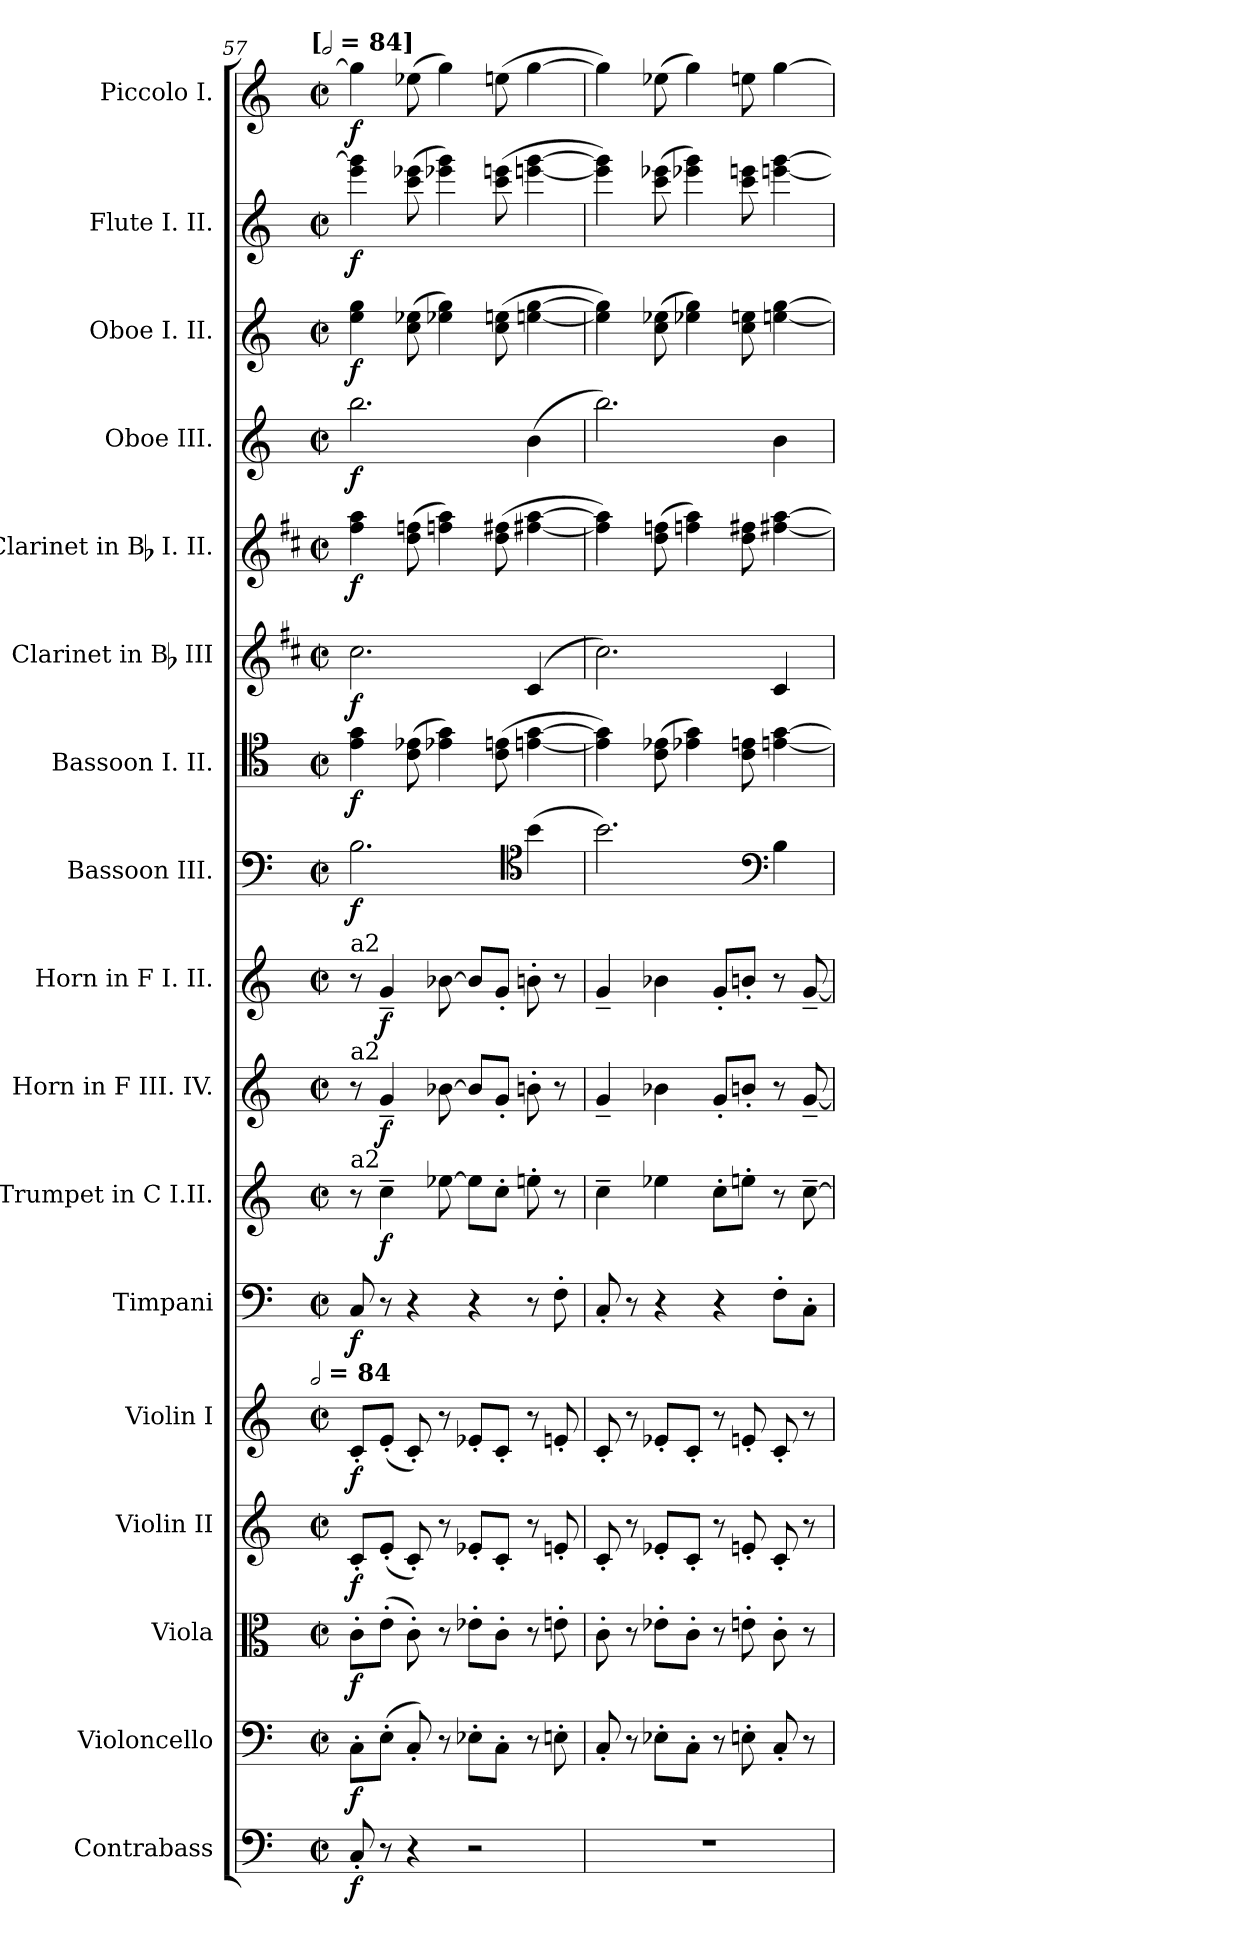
**kern	**dynam	**kern	**dynam	**kern	**dynam	**kern	**dynam	**kern	**dynam	**kern	**dynam	**kern	**dynam	**kern	**dynam	**kern	**dynam	**kern	**dynam	**kern	**dynam	**kern	**dynam	**kern	**dynam	**kern	**dynam	**kern	**dynam	**kern	**dynam	**kern	**dynam
*part17	*part17	*part16	*part16	*part15	*part15	*part14	*part14	*part13	*part13	*part12	*part12	*part11	*part11	*part10	*part10	*part9	*part9	*part8	*part8	*part7	*part7	*part6	*part6	*part5	*part5	*part4	*part4	*part3	*part3	*part2	*part2	*part1	*part1
*staff17	*staff17	*staff16	*staff16	*staff15	*staff15	*staff14	*staff14	*staff13	*staff13	*staff12	*staff12	*staff11	*staff11	*staff10	*staff10	*staff9	*staff9	*staff8	*staff8	*staff7	*staff7	*staff6	*staff6	*staff5	*staff5	*staff4	*staff4	*staff3	*staff3	*staff2	*staff2	*staff1	*staff1
*I"Contrabass	*	*I"Violoncello	*	*I"Viola	*	*I"Violin II	*	*I"Violin I	*	*I"Timpani	*	*I"Trumpet in C I.II.	*	*I"Horn in F III. IV.	*	*I"Horn in F I. II.	*	*I"Bassoon III.	*	*I"Bassoon I. II.	*	*I"Clarinet in Bb III	*	*I"Clarinet in Bb I. II.	*	*I"Oboe III.	*	*I"Oboe I. II.	*	*I"Flute I. II.	*	*I"Piccolo I.	*
*I'Cb.	*	*I'Vc.	*	*I'Vla.	*	*I'Vln. II	*	*I'Vln. I	*	*I'Timp.	*	*	*	*I'Hn.	*	*I'Hn.	*	*I'Bsn.	*	*I'Bsn.	*	*I'Cl.	*	*I'Cl.	*	*I'Ob.	*	*I'Ob.	*	*I'Fl.	*	*I'Picc.	*
*clefF4	*	*clefF4	*	*clefC3	*	*clefG2	*	*clefG2	*	*clefF4	*	*clefG2	*	*clefG2	*	*clefG2	*	*clefF4	*	*clefC4	*	*clefG2	*	*clefG2	*	*clefG2	*	*clefG2	*	*clefG2	*	*clefG2	*
*ITrd7c12	*	*	*	*	*	*	*	*	*	*	*	*	*	*ITrd4c7	*	*ITrd4c7	*	*	*	*	*	*ITrd1c2	*	*ITrd1c2	*	*	*	*	*	*	*	*ITrd-7c-12	*
*k[]	*	*k[]	*	*k[]	*	*k[]	*	*k[]	*	*k[]	*	*k[]	*	*k[b-]	*	*k[b-]	*	*k[]	*	*k[]	*	*k[]	*	*k[]	*	*k[]	*	*k[]	*	*k[]	*	*k[]	*
*C:	*	*C:	*	*C:	*	*C:	*	*C:	*	*C:	*	*C:	*	*F:	*	*F:	*	*C:	*	*C:	*	*C:	*	*C:	*	*C:	*	*C:	*	*C:	*	*C:	*
!!LO:TX:omd:t=[[half] = 84]
*M2/2	*	*M2/2	*	*M2/2	*	*M2/2	*	*M2/2	*	*M2/2	*	*M2/2	*	*M2/2	*	*M2/2	*	*M2/2	*	*M2/2	*	*M2/2	*	*M2/2	*	*M2/2	*	*M2/2	*	*M2/2	*	*M2/2	*
*met(c|)	*	*met(c|)	*	*met(c|)	*	*met(c|)	*	*met(c|)	*	*met(c|)	*	*met(c|)	*	*met(c|)	*	*met(c|)	*	*met(c|)	*	*met(c|)	*	*met(c|)	*	*met(c|)	*	*met(c|)	*	*met(c|)	*	*met(c|)	*	*met(c|)	*
*MM168	*	*MM168	*	*MM168	*	*MM168	*	*MM168	*	*MM168	*	*MM168	*	*MM168	*	*MM168	*	*MM168	*	*MM168	*	*MM168	*	*MM168	*	*MM168	*	*MM168	*	*MM168	*	*MM168	*
=57	=57	=57	=57	=57	=57	=57	=57	=57	=57	=57	=57	=57	=57	=57	=57	=57	=57	=57	=57	=57	=57	=57	=57	=57	=57	=57	=57	=57	=57	=57	=57	=57	=57
!	!	!	!	!	!	!	!	!LO:TX:t=[half] = 84	!	!	!	!	!	!	!	!	!	!	!	!	!	!	!	!	!	!	!	!	!	!	!	!	!
!	!	!	!	!	!	!	!	!	!	!	!	!	!	!	!	!LO:TX:a:t=a2	!	!	!	!	!	!	!	!	!	!	!	!	!	!	!	!	!
!	!	!	!	!	!	!	!	!	!	!	!	!	!	!LO:TX:a:t=a2	!	!	!	!	!	!	!	!	!	!	!	!	!	!	!	!	!	!	!
!	!	!	!	!	!	!	!	!	!	!	!	!LO:TX:a:t=a2	!	!	!	!	!	!	!	!	!	!	!	!	!	!	!	!	!	!	!	!	!
8CC'	f	8C'L	f	8c'L	f	8c'L	f	8c'L	f	8C	f	8r	.	8r	.	8r	.	2.B	f	4e 4g	f	2.b	f	4ee 4ggi	f	2.bb	f	4ee 4ggi	f	4eee 4gggi]	f	4ggg]	f
8r	.	(8E'J	.	(8e'J	.	(8e'J	.	(8e'J	.	8r	.	4cc~	f	4c~	f	4c~	f	.	.	.	.	.	.	.	.	.	.	.	.	.	.	.	.
4r	.	8C')	.	8c')	.	8c')	.	8c')	.	4r	.	.	.	.	.	.	.	.	.	(8c 8e-X	.	.	.	(8cc 8ee-X	.	.	.	(8cc 8ee-X	.	(8ccc 8eee-X	.	(8eee-X	.
.	.	8r	.	8r	.	8r	.	8r	.	.	.	[8ee-X	.	[8e-X	.	[8e-X	.	.	.	4e-X 4g)	.	.	.	4ee-X 4gg)	.	.	.	4ee-X 4gg)	.	4eee-X 4ggg)	.	4ggg)	.
2r	.	8E-X'L	.	8e-X'L	.	8e-X'L	.	8e-X'L	.	4r	.	8ee-L]	.	8e-L]	.	8e-L]	.	.	.	.	.	.	.	.	.	.	.	.	.	.	.	.	.
.	.	8C'J	.	8c'J	.	8c'J	.	8c'J	.	.	.	8cc'J	.	8c'J	.	8c'J	.	.	.	(8c 8en	.	.	.	(8cc 8een	.	.	.	(8cc 8een	.	(8ccc 8eeen	.	(8eeen	.
*	*	*	*	*	*	*	*	*	*	*	*	*	*	*	*	*	*	*clefC4	*	*	*	*	*	*	*	*	*	*	*	*	*	*	*
.	.	8r	.	8r	.	8r	.	8r	.	8r	.	8een'	.	8en'	.	8en'	.	(4b	.	[4en [4g	.	(4B	.	[4een [4gg	.	(4b	.	[4een [4gg	.	[4eeen [4ggg	.	[4ggg	.
.	.	8En'	.	8en'	.	8en'	.	8en'	.	8F'	.	8r	.	8r	.	8r	.	.	.	.	.	.	.	.	.	.	.	.	.	.	.	.	.
=58	=58	=58	=58	=58	=58	=58	=58	=58	=58	=58	=58	=58	=58	=58	=58	=58	=58	=58	=58	=58	=58	=58	=58	=58	=58	=58	=58	=58	=58	=58	=58	=58	=58
1r	.	8C'	.	8c'	.	8c'	.	8c'	.	8C'	.	4cc~	.	4c~	.	4c~	.	2.b)	.	4e] 4g])	.	2.b)	.	4ee] 4gg])	.	2.bb)	.	4ee] 4gg])	.	4eee] 4ggg])	.	4ggg])	.
.	.	8r	.	8r	.	8r	.	8r	.	8r	.	.	.	.	.	.	.	.	.	.	.	.	.	.	.	.	.	.	.	.	.	.	.
.	.	8E-X'L	.	8e-X'L	.	8e-X'L	.	8e-X'L	.	4r	.	4ee-X	.	4e-X	.	4e-X	.	.	.	(8c 8e-X	.	.	.	(8cc 8ee-X	.	.	.	(8cc 8ee-X	.	(8ccc 8eee-X	.	(8eee-X	.
.	.	8C'J	.	8c'J	.	8c'J	.	8c'J	.	.	.	.	.	.	.	.	.	.	.	4e-X 4g)	.	.	.	4ee-X 4gg)	.	.	.	4ee-X 4gg)	.	4eee-X 4ggg)	.	4ggg)	.
.	.	8r	.	8r	.	8r	.	8r	.	4r	.	8cc'L	.	8c'L	.	8c'L	.	.	.	.	.	.	.	.	.	.	.	.	.	.	.	.	.
.	.	8En'	.	8en'	.	8en'	.	8en'	.	.	.	8een'J	.	8en'J	.	8en'J	.	.	.	8c 8en	.	.	.	8cc 8een	.	.	.	8cc 8een	.	8ccc 8eeen	.	8eeen	.
*	*	*	*	*	*	*	*	*	*	*	*	*	*	*	*	*	*	*clefF4	*	*	*	*	*	*	*	*	*	*	*	*	*	*	*
.	.	8C'	.	8c'	.	8c'	.	8c'	.	8F'L	.	8r	.	8r	.	8r	.	4B	.	[4en [4g	.	4B	.	[4een [4gg	.	4b	.	[4een [4gg	.	[4eeen [4ggg	.	[4ggg	.
.	.	8r	.	8r	.	8r	.	8r	.	8C'J	.	[8cc~	.	[8c~	.	[8c~	.	.	.	.	.	.	.	.	.	.	.	.	.	.	.	.	.
=	=	=	=	=	=	=	=	=	=	=	=	=	=	=	=	=	=	=	=	=	=	=	=	=	=	=	=	=	=	=	=	=	=
*-	*-	*-	*-	*-	*-	*-	*-	*-	*-	*-	*-	*-	*-	*-	*-	*-	*-	*-	*-	*-	*-	*-	*-	*-	*-	*-	*-	*-	*-	*-	*-	*-	*-
